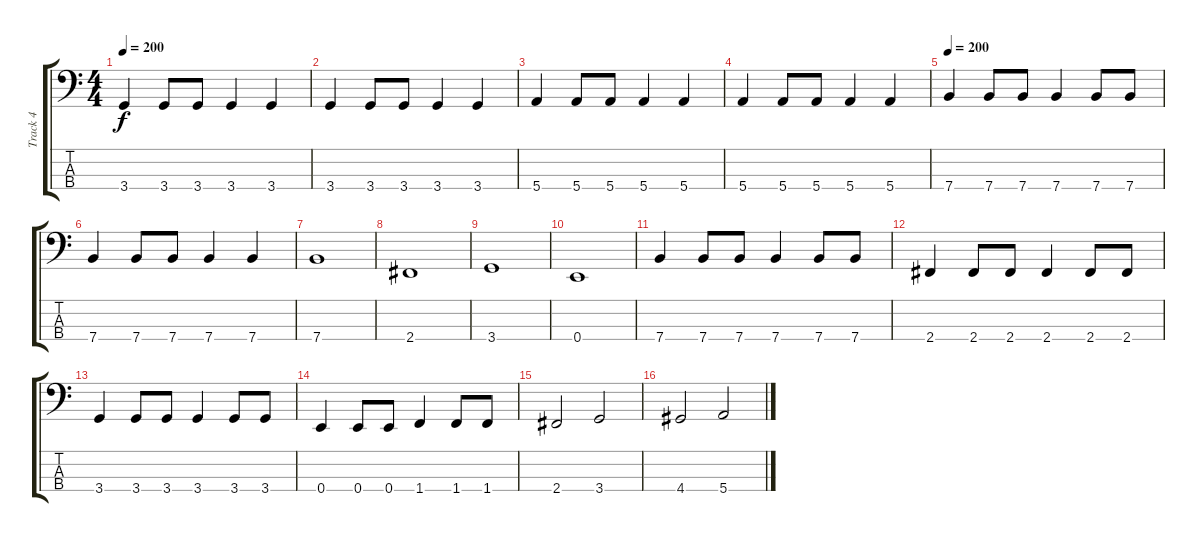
\track ("Track 4" "Track 4") {instrument electricbassfinger}
\staff {score tabs}
\tuning (G2 D2 A1 E1) {hide}
\ts (4 4)
\tempo 200
\clef f4
\ks c
3.4.4{dy f} 3.4.8 3.4.8 3.4.4 3.4.4 |
3.4.4 3.4.8 3.4.8 3.4.4 3.4.4 |
5.4.4 5.4.8 5.4.8 5.4.4 5.4.4 |
5.4.4 5.4.8 5.4.8 5.4.4 5.4.4 |
\tempo 200
7.4.4 7.4.8 7.4.8 7.4.4 7.4.8 7.4.8 |
7.4.4 7.4.8 7.4.8 7.4.4 7.4.4 |
7.4.1 |
2.4.1 |
3.4.1 |
0.4.1 |
7.4.4 7.4.8 7.4.8 7.4.4 7.4.8 7.4.8 |
2.4.4 2.4.8 2.4.8 2.4.4 2.4.8 2.4.8 |
3.4.4 3.4.8 3.4.8 3.4.4 3.4.8 3.4.8 |
0.4.4 0.4.8 0.4.8 1.4.4 1.4.8 1.4.8 |
2.4.2 3.4.2 |
4.4.2 5.4.2
